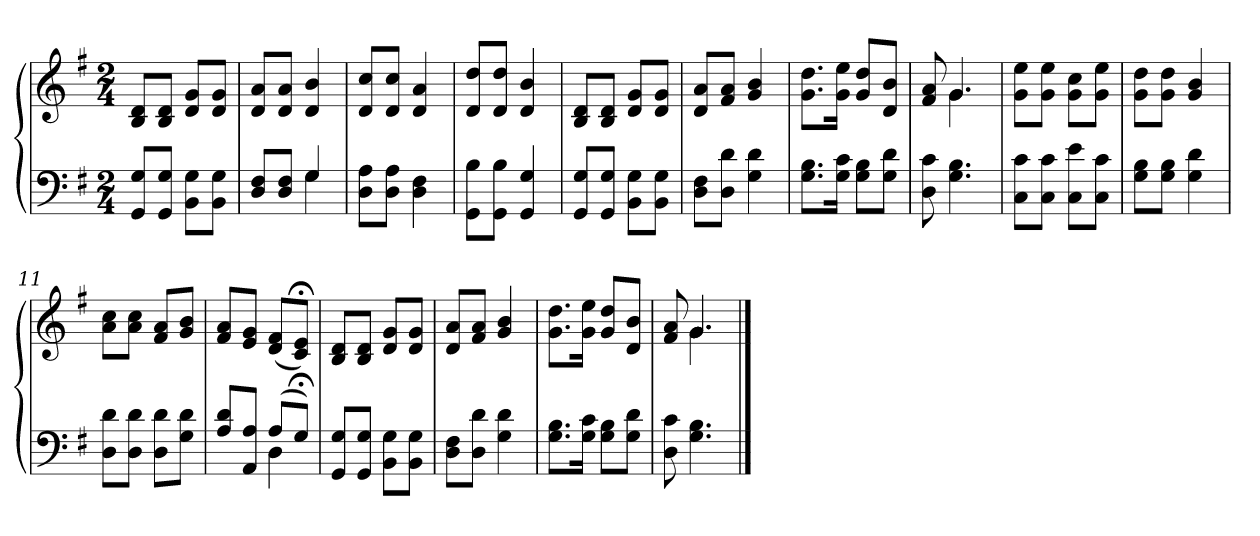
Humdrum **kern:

**kern	**kern
*part2	*part1
*staff2	*staff1
*clefF4	*clefG2
*k[f#]	*k[f#]
*G:	*G:
*M2/4	*M2/4
*MM82	*MM82
=1	=1
8GG/ 8G/L	8B/ 8d/L
8GG/ 8G/J	8B/ 8d/J
8BB\ 8G\L	8d/ 8g/L
8BB\ 8G\J	8d/ 8g/J
=2	=2
*^	*
8D/ 8F#/L	4ryy	8d/ 8a/L
8D/ 8F#/J	.	8d/ 8a/J
4G/	4G\	4d/ 4b/
*v	*v	*
=3	=3
8D\ 8A\L	8d/ 8cc/L
8D\ 8A\J	8d/ 8cc/J
4D\ 4F#\	4d/ 4a/
=4	=4
8GG\ 8B\L	8d/ 8dd/L
8GG\ 8B\J	8d/ 8dd/J
4GG/ 4G/	4d/ 4b/
=5	=5
8GG/ 8G/L	8B/ 8d/L
8GG/ 8G/J	8B/ 8d/J
8BB\ 8G\L	8d/ 8g/L
8BB\ 8G\J	8d/ 8g/J
=6	=6
8D\ 8F#\L	8d/ 8a/L
8D\ 8d\J	8f#/ 8a/J
4G\ 4d\	4g/ 4b/
=7	=7
8.G\ 8.B\L	8.g\ 8.dd\L
16G\ 16c\Jk	16g\ 16ee\Jk
8G\ 8B\L	8g/ 8dd/L
8G\ 8d\J	8d/ 8b/J
=8	=8
*	*^
8D\ 8c\	8f#/ 8a/	8ryy
4.G\ 4.B\	4.g/	4.g\
*	*v	*v
=9	=9
8C\ 8c\L	8g\ 8ee\L
8C\ 8c\J	8g\ 8ee\J
8C\ 8e\L	8g\ 8cc\L
8C\ 8c\J	8g\ 8ee\J
=10	=10
8G\ 8B\L	8g\ 8dd\L
8G\ 8B\J	8g\ 8dd\J
4G\ 4d\	4g/ 4b/
!!LO:LB:g=z
=11	=11
8D\ 8d\L	8a\ 8cc\L
8D\ 8d\J	8a\ 8cc\J
8D\ 8d\L	8f#/ 8a/L
8G\ 8d\J	8g/ 8b/J
=12	=12
*^	*
8A/ 8d/L	4ryy	8f#/ 8a/L
8AA/ 8A/J	.	8e/ 8g/J
(>8A/L	4D\	(<8d/ 8f#/L
8G;</J)	.	8c/;< 8e/;<J)
*v	*v	*
=13	=13
8GG/ 8G/L	8B/ 8d/L
8GG/ 8G/J	8B/ 8d/J
8BB\ 8G\L	8d/ 8g/L
8BB\ 8G\J	8d/ 8g/J
=14	=14
8D\ 8F#\L	8d/ 8a/L
8D\ 8d\J	8f#/ 8a/J
4G\ 4d\	4g/ 4b/
=15	=15
8.G\ 8.B\L	8.g\ 8.dd\L
16G\ 16c\Jk	16g\ 16ee\Jk
8G\ 8B\L	8g/ 8dd/L
8G\ 8d\J	8d/ 8b/J
=16	=16
*	*^
8D\ 8c\	8f#/ 8a/	8ryy
4.G\ 4.B\	4.g/	4.g\
*	*v	*v
==	==
*-	*-
